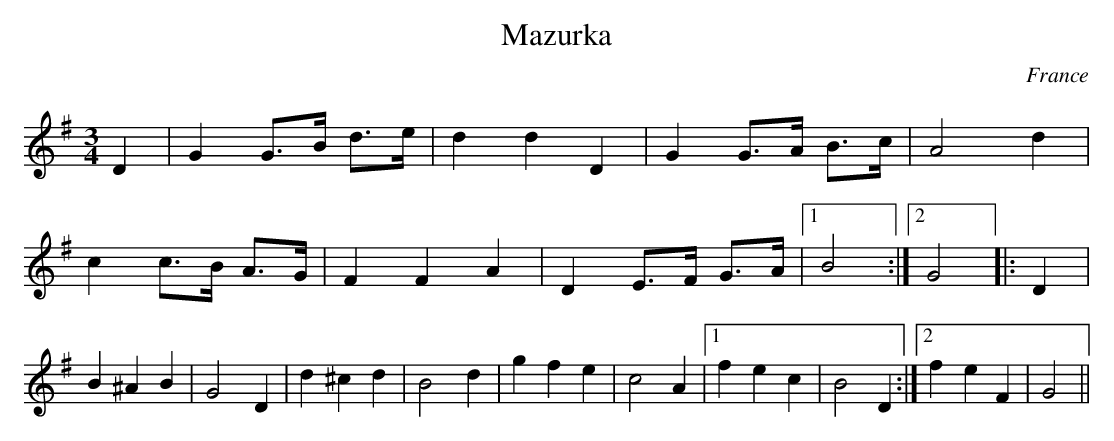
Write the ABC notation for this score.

X:1
T:Mazurka
M:3/4
O:France
K:G
D2|G2G>B d>e|d2d2D2|G2G>A B>c|A4d2|\
c2c>B A>G|F2F2A2|D2E>F G>A|1B4:|2G4||\
|:D2|B2^A2B2|G4D2|d2^c2d2|B4d2|g2f2e2|c4A2\
|1 f2e2c2|B4D2:|2 f2e2F2|G4||
